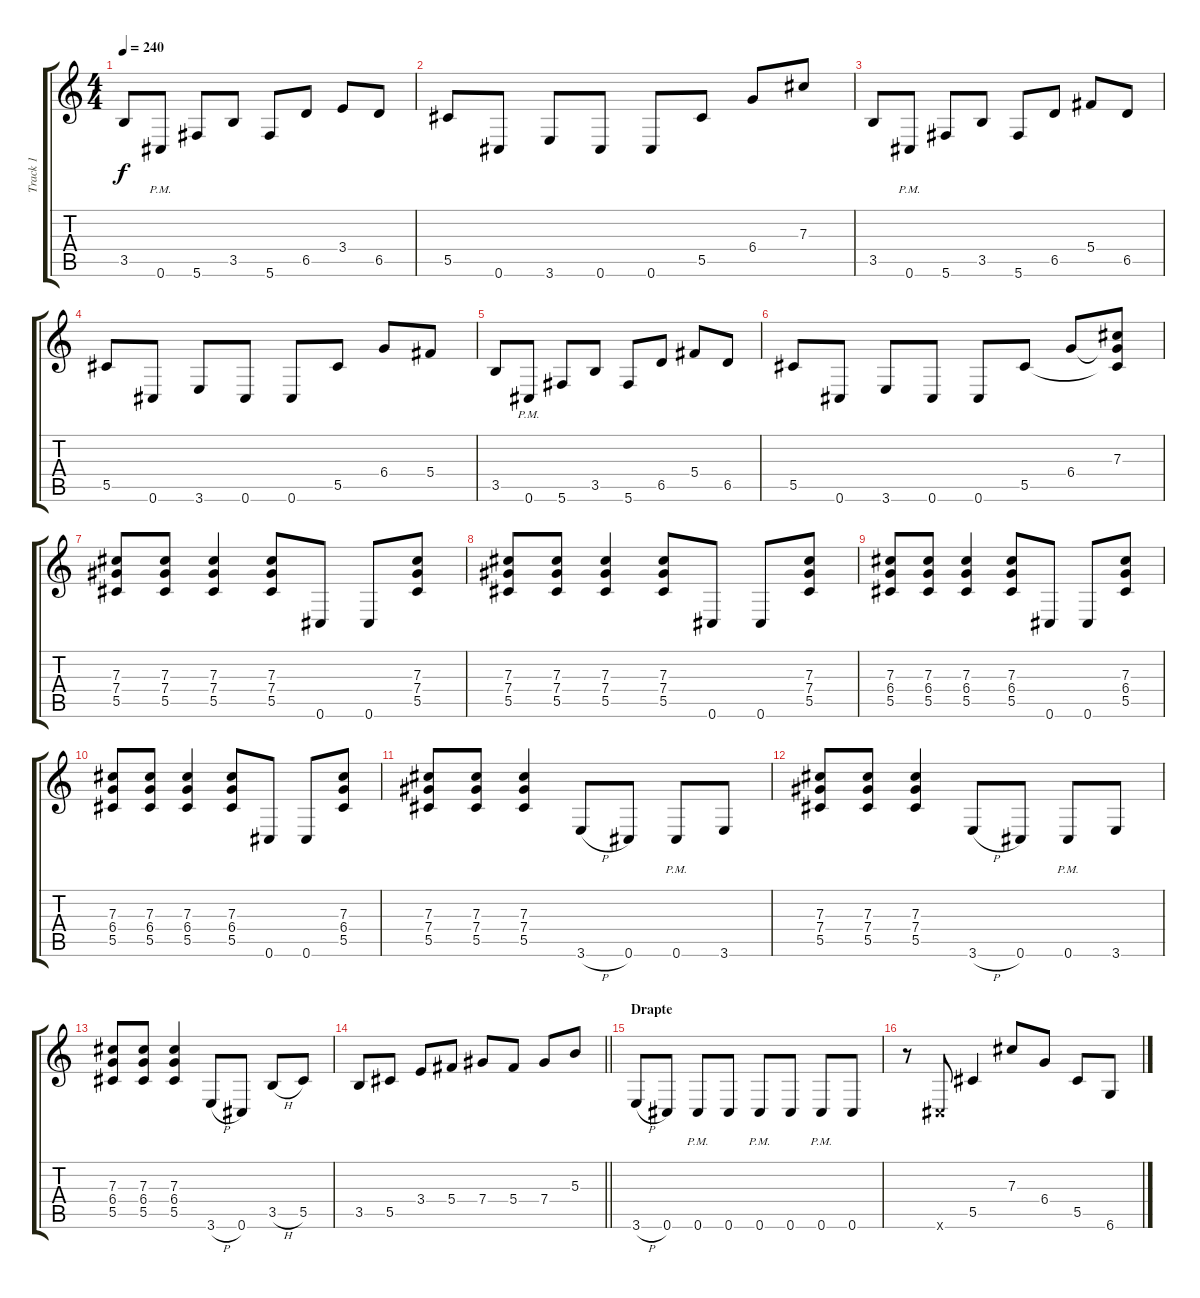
\track ("Track 1" "Track 1") {instrument distortionguitar}
\staff {score tabs}
\tuning (Eb4 Bb3 Gb3 Db3 Ab2 Db2) {hide}
\ts (4 4)
\tempo 240
\clef g2
\ks c
3.5.8{dy f} 0.6{pm}.8 5.6.8 3.5.8 5.6.8 6.5.8 3.4.8 6.5.8 |
5.5.8 0.6.8 3.6.8 0.6.8 0.6.8 5.5.8 6.4.8 7.3.8 |
3.5.8 0.6{pm}.8 5.6.8 3.5.8 5.6.8 6.5.8 5.4.8 6.5.8 |
5.5.8 0.6.8 3.6.8 0.6.8 0.6.8 5.5.8 6.4.8 5.4.8 |
3.5.8 0.6{pm}.8 5.6.8 3.5.8 5.6.8 6.5.8 5.4.8 6.5.8 |
5.5.8 0.6.8 3.6.8 0.6.8 0.6.8 5.5.8 6.4.8 (7.3 6.4{t} 5.5{t}).8 |
(7.3 7.4 5.5).8 (7.3 7.4 5.5).8 (7.3 7.4 5.5).4 (7.3 7.4 5.5).8 0.6.8 0.6.8 (7.3 7.4 5.5).8 |
(7.3 7.4 5.5).8 (7.3 7.4 5.5).8 (7.3 7.4 5.5).4 (7.3 7.4 5.5).8 0.6.8 0.6.8 (7.3 7.4 5.5).8 |
(7.3 6.4 5.5).8 (7.3 6.4 5.5).8 (7.3 6.4 5.5).4 (7.3 6.4 5.5).8 0.6.8 0.6.8 (7.3 6.4 5.5).8 |
(7.3 6.4 5.5).8 (7.3 6.4 5.5).8 (7.3 6.4 5.5).4 (7.3 6.4 5.5).8 0.6.8 0.6.8 (7.3 6.4 5.5).8 |
(7.3 7.4 5.5).8 (7.3 7.4 5.5).8 (7.3 7.4 5.5).4 3.6{h}.8 0.6.8 0.6{pm}.8 3.6.8 |
(7.3 7.4 5.5).8 (7.3 7.4 5.5).8 (7.3 7.4 5.5).4 3.6{h}.8 0.6.8 0.6{pm}.8 3.6.8 |
(7.3 6.4 5.5).8 (7.3 6.4 5.5).8 (7.3 6.4 5.5).4 3.6{h}.8 0.6.8 3.5{h}.8 5.5.8 |
\barLineRight lightlight
3.5.8 5.5.8 3.4.8 5.4.8 7.4.8 5.4.8 7.4.8 5.3.8 |
\section ("" "Drapte")
3.6{h}.8{instrument overdrivenguitar} 0.6.8 0.6{pm}.8 0.6.8 0.6{pm}.8 0.6.8 0.6{pm}.8 0.6.8 |
r.8{instrument distortionguitar} 0.6{x}.8 5.5.4 7.3.8 6.4.8 5.5.8 6.6.8
